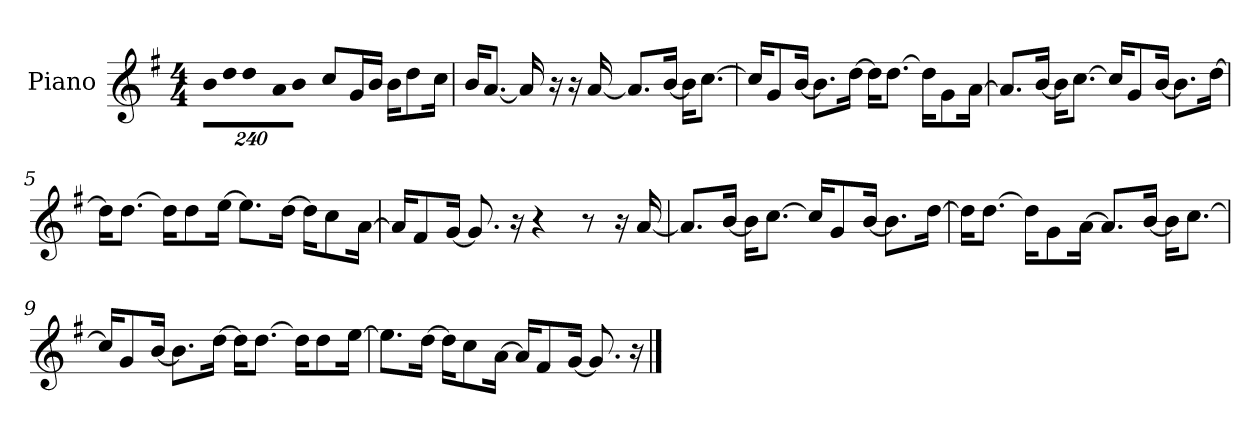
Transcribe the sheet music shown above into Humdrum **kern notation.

**kern
*part1
*staff1
*I"Piano
*I'P-no
*clefG2
*k[f#]
*M4/4
*MM90
*Xbrackettup
=1
!LO:N:vis=16
1920%137b\LL
!LO:N:vis=16
1920%137dd\J
!LO:N:vis=8
960%137dd\
!LO:N:vis=16
1920%137a\K
!LO:N:vis=8
960%137b\J
8cc/L
16g/L
16b/JJ
16b\KL
8dd\
16cc\Jk
=2
16b/KL
[8.a/J
16a/]
16r
16r
[16a/
8.a/L]
[16b/Jk
16b\KL]
[8.cc\J
=3
16cc/KL]
8g/
[16b/Jk
8.b\L]
[16dd\Jk
16dd\KL]
[8.dd\J
16dd\KL]
8g\
[16a\Jk
!!LO:LB:g=z
=4
8.a/L]
[16b/Jk
16b\KL]
[8.cc\J
16cc/KL]
8g/
[16b/Jk
8.b\L]
[16dd\Jk
=5
16dd\KL]
[8.dd\J
16dd\KL]
8dd\
[16ee\Jk
8.ee\L]
[16dd\Jk
16dd\KL]
8cc\
[16a\Jk
=6
16a/KL]
8f#/
[16g/Jk
8.g/]
16r
4r
8r
16r
[16a/
=7
8.a/L]
[16b/Jk
16b\KL]
[8.cc\J
16cc/KL]
8g/
[16b/Jk
8.b\L]
[16dd\Jk
!!LO:LB:g=z
=8
16dd\KL]
[8.dd\J
16dd\KL]
8g\
[16a\Jk
8.a/L]
[16b/Jk
16b\KL]
[8.cc\J
=9
16cc/KL]
8g/
[16b/Jk
8.b\L]
[16dd\Jk
16dd\KL]
[8.dd\J
16dd\KL]
8dd\
[16ee\Jk
=10
8.ee\L]
[16dd\Jk
16dd\KL]
8cc\
[16a\Jk
16a/KL]
8f#/
[16g/Jk
8.g/]
16r
==
*-
